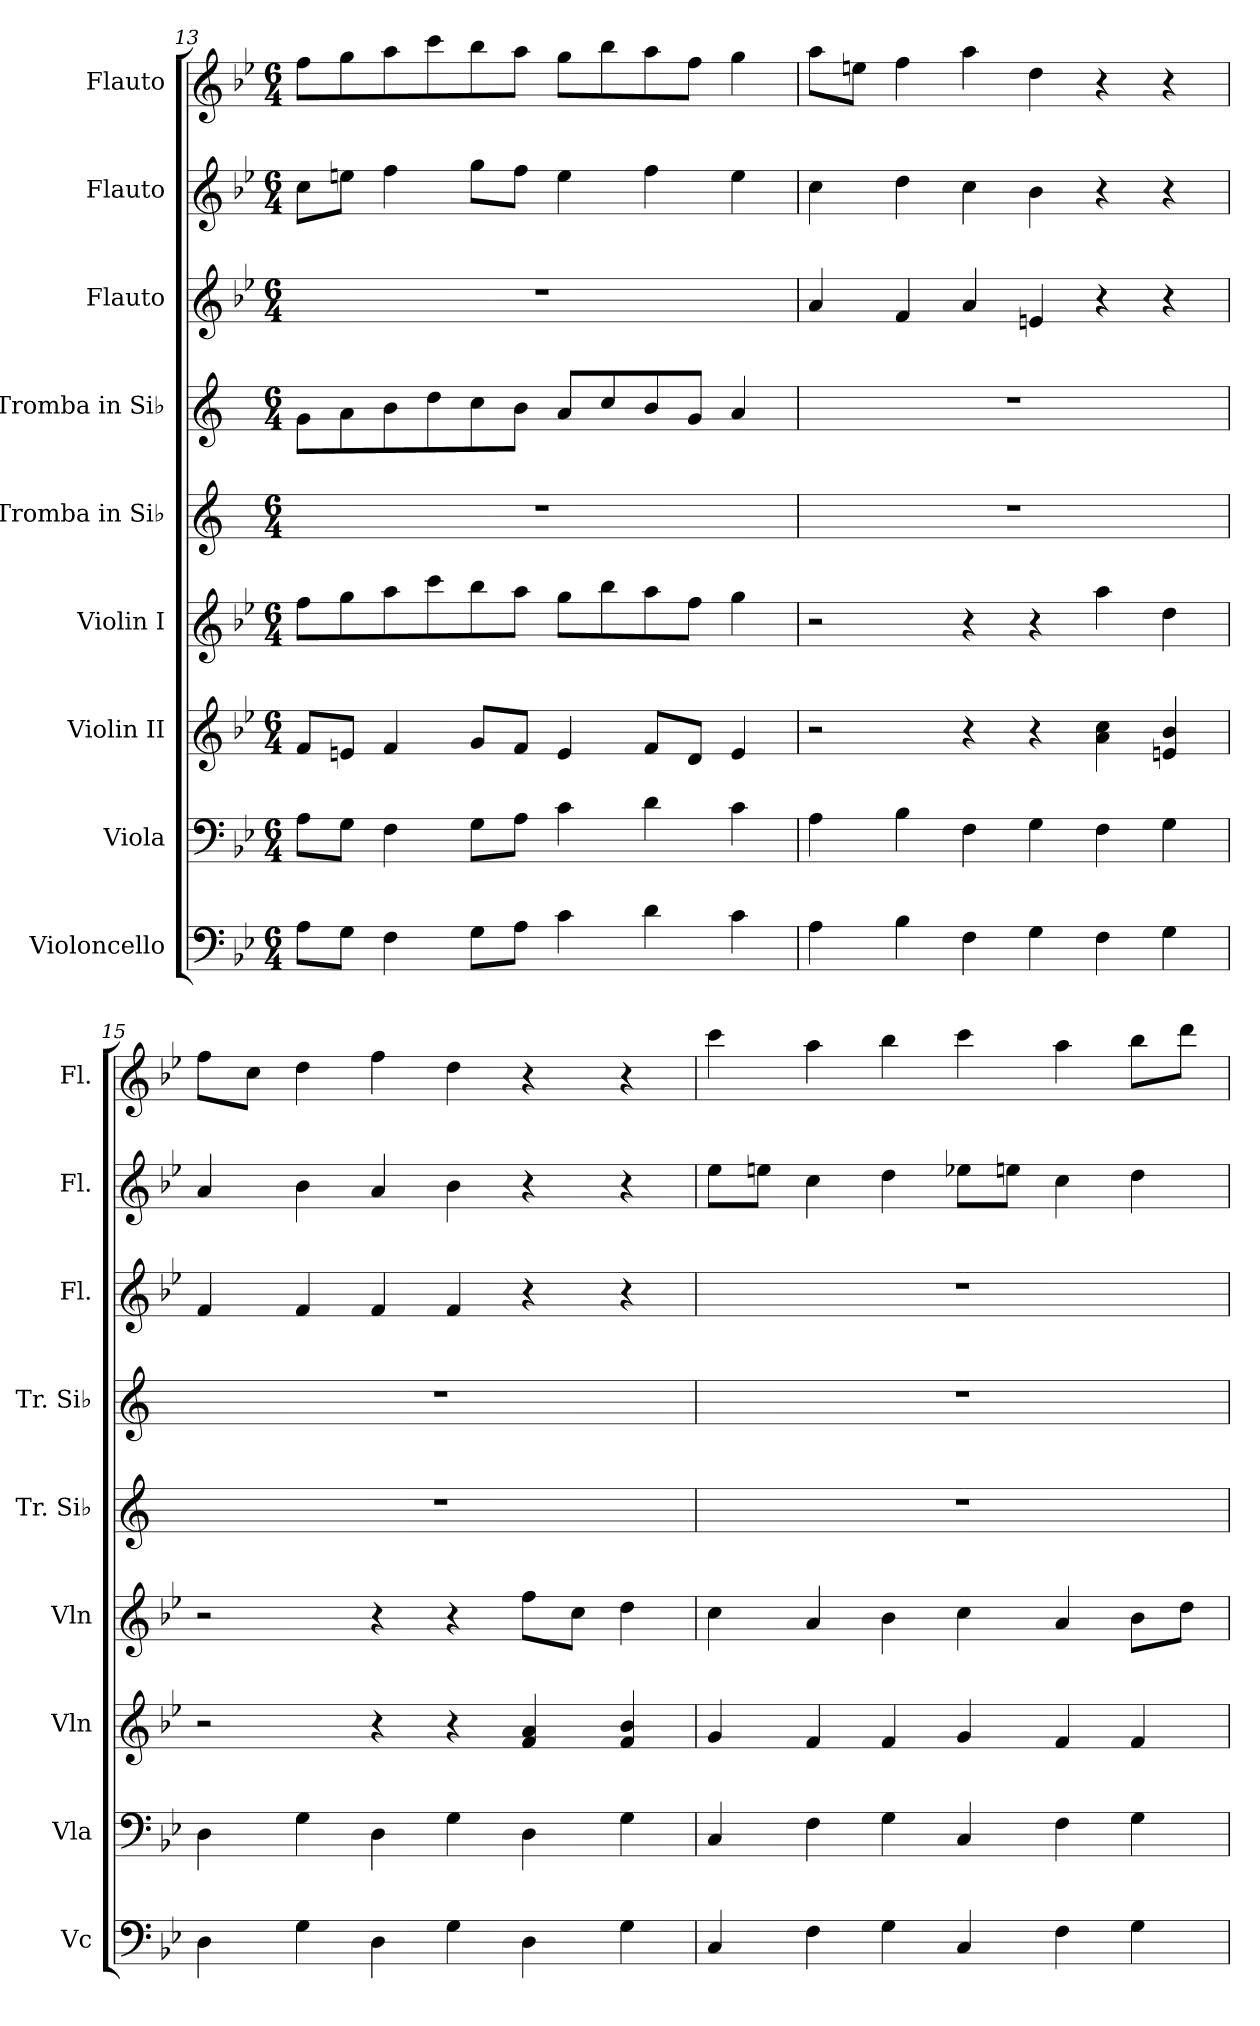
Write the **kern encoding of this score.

**kern	**kern	**kern	**kern	**kern	**kern	**kern	**kern	**kern
*part9	*part8	*part7	*part6	*part5	*part4	*part3	*part2	*part1
*staff9	*staff8	*staff7	*staff6	*staff5	*staff4	*staff3	*staff2	*staff1
*I"Violoncello	*I"Viola	*I"Violin II	*I"Violin I	*I"Tromba in Si♭	*I"Tromba in Si♭	*I"Flauto	*I"Flauto	*I"Flauto
*I'Vc	*I'Vla	*I'Vln	*I'Vln	*I'Tr. Si♭	*I'Tr. Si♭	*I'Fl.	*I'Fl.	*I'Fl.
*clefF4	*clefF4	*clefG2	*clefG2	*clefG2	*clefG2	*clefG2	*clefG2	*clefG2
*	*	*	*	*ITrd1c2	*ITrd1c2	*	*	*
*k[b-e-]	*k[b-e-]	*k[b-e-]	*k[b-e-]	*k[b-e-]	*k[b-e-]	*k[b-e-]	*k[b-e-]	*k[b-e-]
*M6/4	*M6/4	*M6/4	*M6/4	*M6/4	*M6/4	*M6/4	*M6/4	*M6/4
=13	=13	=13	=13	=13	=13	=13	=13	=13
8A\L	8A\L	8f/L	8ff\L	1.r	8f\L	1.r	8cc\L	8ff\L
8G\J	8G\J	8en/J	8gg\	.	8g\	.	8een\J	8gg\
4F\	4F\	4f/	8aa\	.	8a\	.	4ff\	8aa\
.	.	.	8ccc\	.	8cc\	.	.	8ccc\
8G\L	8G\L	8g/L	8bb-\	.	8b-\	.	8gg\L	8bb-\
8A\J	8A\J	8f/J	8aa\J	.	8a\J	.	8ff\J	8aa\J
4c\	4c\	4e/	8gg\L	.	8g/L	.	4ee\	8gg\L
.	.	.	8bb-\	.	8b-/	.	.	8bb-\
4d\	4d\	8f/L	8aa\	.	8a/	.	4ff\	8aa\
.	.	8d/J	8ff\J	.	8f/J	.	.	8ff\J
4c\	4c\	4e/	4gg\	.	4g/	.	4ee\	4gg\
=14	=14	=14	=14	=14	=14	=14	=14	=14
4A\	4A\	2r	2r	1.r	1.r	4a/	4cc\	8aa\L
.	.	.	.	.	.	.	.	8een\J
4B-\	4B-\	.	.	.	.	4f/	4dd\	4ff\
4F\	4F\	4r	4r	.	.	4a/	4cc\	4aa\
4G\	4G\	4r	4r	.	.	4en/	4b-\	4dd\
4F\	4F\	4a\ 4cc\	4aa\	.	.	4r	4r	4r
4G\	4G\	4en/ 4b-/	4dd\	.	.	4r	4r	4r
=15	=15	=15	=15	=15	=15	=15	=15	=15
4D\	4D\	2r	2r	1.r	1.r	4f/	4a/	8ff\L
.	.	.	.	.	.	.	.	8cc\J
4G\	4G\	.	.	.	.	4f/	4b-\	4dd\
4D\	4D\	4r	4r	.	.	4f/	4a/	4ff\
4G\	4G\	4r	4r	.	.	4f/	4b-\	4dd\
4D\	4D\	4f/ 4a/	8ff\L	.	.	4r	4r	4r
.	.	.	8cc\J	.	.	.	.	.
4G\	4G\	4f/ 4b-/	4dd\	.	.	4r	4r	4r
!!LO:PB:g=z
=16	=16	=16	=16	=16	=16	=16	=16	=16
4C/	4C/	4g/	4cc\	1.r	1.r	1.r	8ee-\L	4ccc\
.	.	.	.	.	.	.	8een\J	.
4F\	4F\	4f/	4a/	.	.	.	4cc\	4aa\
4G\	4G\	4f/	4b-\	.	.	.	4dd\	4bb-\
4C/	4C/	4g/	4cc\	.	.	.	8ee-X\L	4ccc\
.	.	.	.	.	.	.	8een\J	.
4F\	4F\	4f/	4a/	.	.	.	4cc\	4aa\
4G\	4G\	4f/	8b-\L	.	.	.	4dd\	8bb-\L
.	.	.	8dd\J	.	.	.	.	8ddd\J
=	=	=	=	=	=	=	=	=
*-	*-	*-	*-	*-	*-	*-	*-	*-
